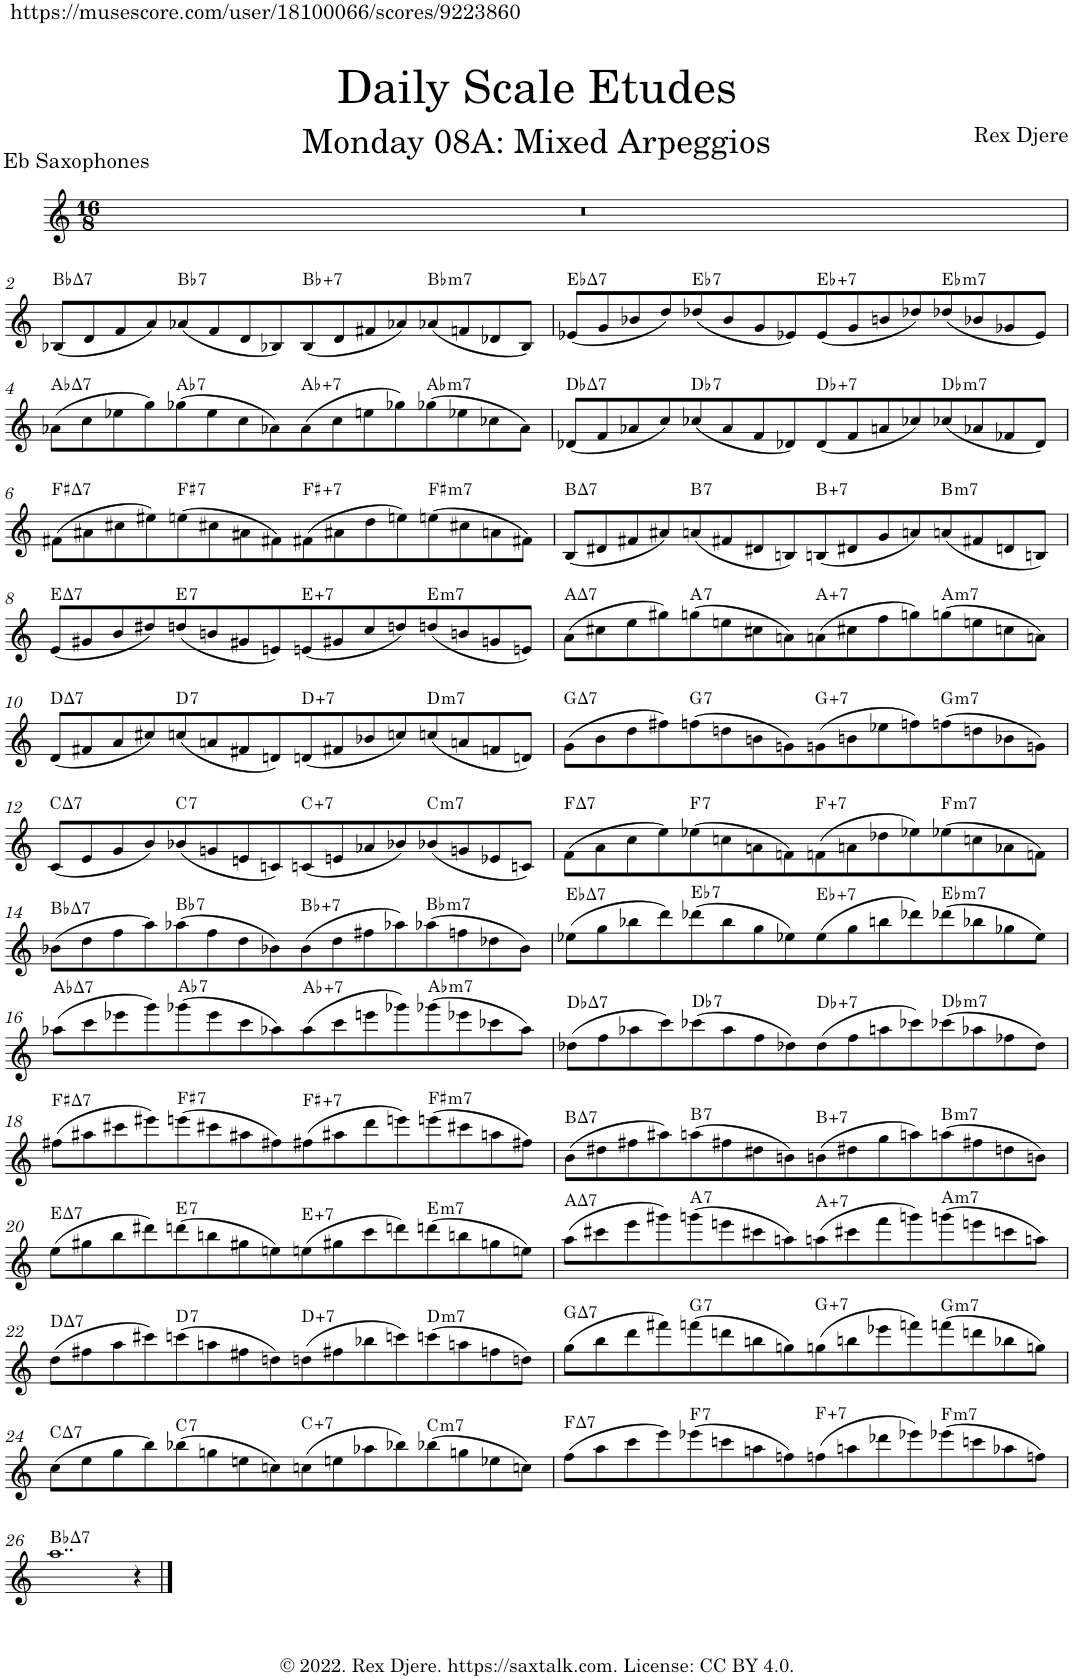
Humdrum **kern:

**kern	**harte
*part1	*part1
*staff1	*
*I"Alto Saxophone	*
*I'A. Sax.	*
*clefG2	*
*Trd5c9	*
*k[]	*
*M16/8	*
=1	=1
0r	.
!!LO:LB:g=z
=2	=2
!	!LO:H:kt=7
(8B-X/L	Bb:maj7
8d/	.
8f/	.
8a/)	.
!	!LO:H:kt=7
(8a-X/	Bb:7
8f/	.
8d/	.
8B-X/)	.
!	!LO:H:kt=7
(8B-/	Bb:aug(b7)
8d/	.
8f#X/	.
8a-X/)	.
!	!LO:H:kt=m7
(8a-X/	Bb:min7
8fn/	.
8d-X/	.
8B-/J)	.
=3	=3
!	!LO:H:kt=7
(8e-X/L	Eb:maj7
8g/	.
8b-X/	.
8dd/)	.
!	!LO:H:kt=7
(8dd-X/	Eb:7
8b-/	.
8g/	.
8e-X/)	.
!	!LO:H:kt=7
(8e-/	Eb:aug(b7)
8g/	.
8bn/	.
8dd-X/)	.
!	!LO:H:kt=m7
(8dd-X/	Eb:min7
8b-X/	.
8g-X/	.
8e-/J)	.
!!LO:LB:g=z
=4	=4
!	!LO:H:kt=7
(8a-X\L	Ab:maj7
8cc\	.
8ee-X\	.
8gg\)	.
!	!LO:H:kt=7
(8gg-X\	Ab:7
8ee-\	.
8cc\	.
8a-X\)	.
!	!LO:H:kt=7
(8a-\	Ab:aug(b7)
8cc\	.
8een\	.
8gg-X\)	.
!	!LO:H:kt=m7
(8gg-X\	Ab:min7
8ee-X\	.
8cc-X\	.
8a-\J)	.
=5	=5
!	!LO:H:kt=7
(8d-X/L	Db:maj7
8f/	.
8a-X/	.
8cc/)	.
!	!LO:H:kt=7
(8cc-X/	Db:7
8a-/	.
8f/	.
8d-X/)	.
!	!LO:H:kt=7
(8d-/	Db:aug(b7)
8f/	.
8an/	.
8cc-X/)	.
!	!LO:H:kt=m7
(8cc-X/	Db:min7
8a-X/	.
8f-X/	.
8d-/J)	.
!!LO:LB:g=z
=6	=6
!	!LO:H:kt=7
(8f#X\L	F#:maj7
8a#X\	.
8cc#X\	.
8ee#X\)	.
!	!LO:H:kt=7
(8een\	F#:7
8cc#X\	.
8a#X\	.
8f#X\)	.
!	!LO:H:kt=7
(8f#X\	F#:aug(b7)
8a#X\	.
8dd\	.
8een\)	.
!	!LO:H:kt=m7
(8een\	F#:min7
8cc#X\	.
8an\	.
8f#X\J)	.
=7	=7
!	!LO:H:kt=7
(8B/L	B:maj7
8d#X/	.
8f#X/	.
8a#X/)	.
!	!LO:H:kt=7
(8an/	B:7
8f#X/	.
8d#X/	.
8Bn/)	.
!	!LO:H:kt=7
(8Bn/	B:aug(b7)
8d#X/	.
8g/	.
8an/)	.
!	!LO:H:kt=m7
(8an/	B:min7
8f#X/	.
8dn/	.
8Bn/J)	.
!!LO:LB:g=z
=8	=8
!	!LO:H:kt=7
(8e/L	E:maj7
8g#X/	.
8b/	.
8dd#X/)	.
!	!LO:H:kt=7
(8ddn/	E:7
8bn/	.
8g#X/	.
8en/)	.
!	!LO:H:kt=7
(8en/	E:aug(b7)
8g#X/	.
8cc/	.
8ddn/)	.
!	!LO:H:kt=m7
(8ddn/	E:min7
8bn/	.
8gn/	.
8en/J)	.
=9	=9
!	!LO:H:kt=7
(8a\L	A:maj7
8cc#X\	.
8ee\	.
8gg#X\)	.
!	!LO:H:kt=7
(8ggn\	A:7
8een\	.
8cc#X\	.
8an\)	.
!	!LO:H:kt=7
(8an\	A:aug(b7)
8cc#X\	.
8ff\	.
8ggn\)	.
!	!LO:H:kt=m7
(8ggn\	A:min7
8een\	.
8ccn\	.
8an\J)	.
!!LO:LB:g=z
=10	=10
!	!LO:H:kt=7
(8d/L	D:maj7
8f#X/	.
8a/	.
8cc#X/)	.
!	!LO:H:kt=7
(8ccn/	D:7
8an/	.
8f#X/	.
8dn/)	.
!	!LO:H:kt=7
(8dn/	D:aug(b7)
8f#X/	.
8b-X/	.
8ccn/)	.
!	!LO:H:kt=m7
(8ccn/	D:min7
8an/	.
8fn/	.
8dn/J)	.
=11	=11
!	!LO:H:kt=7
(8g\L	G:maj7
8b\	.
8dd\	.
8ff#X\)	.
!	!LO:H:kt=7
(8ffn\	G:7
8ddn\	.
8bn\	.
8gn\)	.
!	!LO:H:kt=7
(8gn\	G:aug(b7)
8bn\	.
8ee-X\	.
8ffn\)	.
!	!LO:H:kt=m7
(8ffn\	G:min7
8ddn\	.
8b-X\	.
8gn\J)	.
!!LO:LB:g=z
=12	=12
!	!LO:H:kt=7
(8c/L	C:maj7
8e/	.
8g/	.
8b/)	.
!	!LO:H:kt=7
(8b-X/	C:7
8gn/	.
8en/	.
8cn/)	.
!	!LO:H:kt=7
(8cn/	C:aug(b7)
8en/	.
8a-X/	.
8b-X/)	.
!	!LO:H:kt=m7
(8b-X/	C:min7
8gn/	.
8e-X/	.
8cn/J)	.
=13	=13
!	!LO:H:kt=7
(8f\L	F:maj7
8a\	.
8cc\	.
8ee\)	.
!	!LO:H:kt=7
(8ee-X\	F:7
8ccn\	.
8an\	.
8fn\)	.
!	!LO:H:kt=7
(8fn\	F:aug(b7)
8an\	.
8dd-X\	.
8ee-X\)	.
!	!LO:H:kt=m7
(8ee-X\	F:min7
8ccn\	.
8a-X\	.
8fn\J)	.
!!LO:LB:g=z
=14	=14
!	!LO:H:kt=7
(8b-X\L	Bb:maj7
8dd\	.
8ff\	.
8aa\)	.
!	!LO:H:kt=7
(8aa-X\	Bb:7
8ff\	.
8dd\	.
8b-X\)	.
!	!LO:H:kt=7
(8b-\	Bb:aug(b7)
8dd\	.
8ff#X\	.
8aa-X\)	.
!	!LO:H:kt=m7
(8aa-X\	Bb:min7
8ffn\	.
8dd-X\	.
8b-\J)	.
=15	=15
!	!LO:H:kt=7
(8ee-X\L	Eb:maj7
8gg\	.
8bb-X\	.
8ddd\)	.
!	!LO:H:kt=7
(8ddd-X\	Eb:7
8bb-\	.
8gg\	.
8ee-X\)	.
!	!LO:H:kt=7
(8ee-\	Eb:aug(b7)
8gg\	.
8bbn\	.
8ddd-X\)	.
!	!LO:H:kt=m7
(8ddd-X\	Eb:min7
8bb-X\	.
8gg-X\	.
8ee-\J)	.
!!LO:LB:g=z
=16	=16
!	!LO:H:kt=7
(8aa-X\L	Ab:maj7
8ccc\	.
8eee-X\	.
8ggg\)	.
!	!LO:H:kt=7
(8ggg-X\	Ab:7
8eee-\	.
8ccc\	.
8aa-X\)	.
!	!LO:H:kt=7
(8aa-\	Ab:aug(b7)
8ccc\	.
8eeen\	.
8ggg-X\)	.
!	!LO:H:kt=m7
(8ggg-X\	Ab:min7
8eee-X\	.
8ccc-X\	.
8aa-\J)	.
=17	=17
!	!LO:H:kt=7
(8dd-X\L	Db:maj7
8ff\	.
8aa-X\	.
8ccc\)	.
!	!LO:H:kt=7
(8ccc-X\	Db:7
8aa-\	.
8ff\	.
8dd-X\)	.
!	!LO:H:kt=7
(8dd-\	Db:aug(b7)
8ff\	.
8aan\	.
8ccc-X\)	.
!	!LO:H:kt=m7
(8ccc-X\	Db:min7
8aa-X\	.
8ff-X\	.
8dd-\J)	.
!!LO:LB:g=z
=18	=18
!	!LO:H:kt=7
(8ff#X\L	F#:maj7
8aa#X\	.
8ccc#X\	.
8eee#X\)	.
!	!LO:H:kt=7
(8eeen\	F#:7
8ccc#X\	.
8aa#X\	.
8ff#X\)	.
!	!LO:H:kt=7
(8ff#X\	F#:aug(b7)
8aa#X\	.
8ddd\	.
8eeen\)	.
!	!LO:H:kt=m7
(8eeen\	F#:min7
8ccc#X\	.
8aan\	.
8ff#X\J)	.
=19	=19
!	!LO:H:kt=7
(8b\L	B:maj7
8dd#X\	.
8ff#X\	.
8aa#X\)	.
!	!LO:H:kt=7
(8aan\	B:7
8ff#X\	.
8dd#X\	.
8bn\)	.
!	!LO:H:kt=7
(8bn\	B:aug(b7)
8dd#X\	.
8gg\	.
8aan\)	.
!	!LO:H:kt=m7
(8aan\	B:min7
8ff#X\	.
8ddn\	.
8bn\J)	.
!!LO:LB:g=z
=20	=20
!	!LO:H:kt=7
(8ee\L	E:maj7
8gg#X\	.
8bb\	.
8ddd#X\)	.
!	!LO:H:kt=7
(8dddn\	E:7
8bbn\	.
8gg#X\	.
8een\)	.
!	!LO:H:kt=7
(8een\	E:aug(b7)
8gg#X\	.
8ccc\	.
8dddn\)	.
!	!LO:H:kt=m7
(8dddn\	E:min7
8bbn\	.
8ggn\	.
8een\J)	.
=21	=21
!	!LO:H:kt=7
(8aa\L	A:maj7
8ccc#X\	.
8eee\	.
8ggg#X\)	.
!	!LO:H:kt=7
(8gggn\	A:7
8eeen\	.
8ccc#X\	.
8aan\)	.
!	!LO:H:kt=7
(8aan\	A:aug(b7)
8ccc#X\	.
8fff\	.
8gggn\)	.
!	!LO:H:kt=m7
(8gggn\	A:min7
8eeen\	.
8cccn\	.
8aan\J)	.
!!LO:LB:g=z
=22	=22
!	!LO:H:kt=7
(8dd\L	D:maj7
8ff#X\	.
8aa\	.
8ccc#X\)	.
!	!LO:H:kt=7
(8cccn\	D:7
8aan\	.
8ff#X\	.
8ddn\)	.
!	!LO:H:kt=7
(8ddn\	D:aug(b7)
8ff#X\	.
8bb-X\	.
8cccn\)	.
!	!LO:H:kt=m7
(8cccn\	D:min7
8aan\	.
8ffn\	.
8ddn\J)	.
=23	=23
!	!LO:H:kt=7
(8gg\L	G:maj7
8bb\	.
8ddd\	.
8fff#X\)	.
!	!LO:H:kt=7
(8fffn\	G:7
8dddn\	.
8bbn\	.
8ggn\)	.
!	!LO:H:kt=7
(8ggn\	G:aug(b7)
8bbn\	.
8eee-X\	.
8fffn\)	.
!	!LO:H:kt=m7
(8fffn\	G:min7
8dddn\	.
8bb-X\	.
8ggn\J)	.
!!LO:LB:g=z
=24	=24
!	!LO:H:kt=7
(8cc\L	C:maj7
8ee\	.
8gg\	.
8bb\)	.
!	!LO:H:kt=7
(8bb-X\	C:7
8ggn\	.
8een\	.
8ccn\)	.
!	!LO:H:kt=7
(8ccn\	C:aug(b7)
8een\	.
8aa-X\	.
8bb-X\)	.
!	!LO:H:kt=m7
(8bb-X\	C:min7
8ggn\	.
8ee-X\	.
8ccn\J)	.
=25	=25
!	!LO:H:kt=7
(8ff\L	F:maj7
8aa\	.
8ccc\	.
8eee\)	.
!	!LO:H:kt=7
(8eee-X\	F:7
8cccn\	.
8aan\	.
8ffn\)	.
!	!LO:H:kt=7
(8ffn\	F:aug(b7)
8aan\	.
8ddd-X\	.
8eee-X\)	.
!	!LO:H:kt=m7
(8eee-X\	F:min7
8cccn\	.
8aa-X\	.
8ffn\J)	.
!!LO:LB:g=z
=26	=26
!	!LO:H:kt=7
1..aa	Bb:maj7
4r	.
==	==
*-	*-
